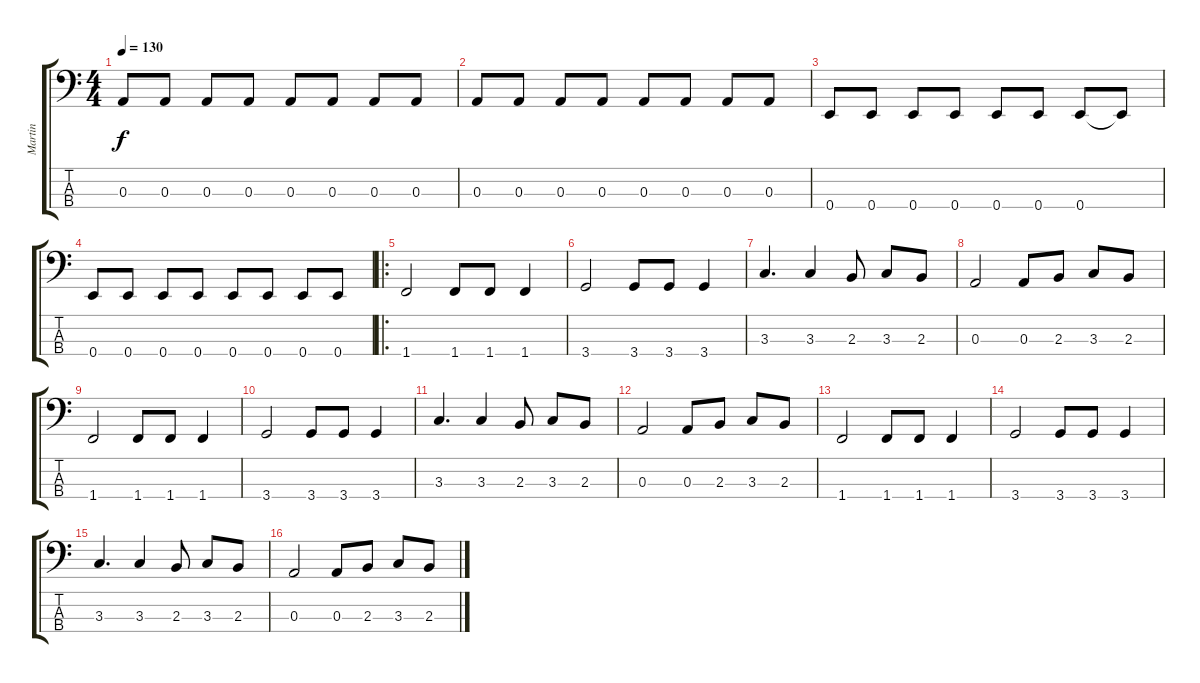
\track ("Martin" "Martin") {instrument electricbasspick}
\staff {score tabs}
\tuning (G2 D2 A1 E1) {hide}
\ts (4 4)
\tempo 130
\clef f4
\ks c
0.3.8{dy f} 0.3.8 0.3.8 0.3.8 0.3.8 0.3.8 0.3.8 0.3.8 |
0.3.8 0.3.8 0.3.8 0.3.8 0.3.8 0.3.8 0.3.8 0.3.8 |
0.4.8 0.4.8 0.4.8 0.4.8 0.4.8 0.4.8 0.4.8 0.4{t}.8 |
0.4.8 0.4.8 0.4.8 0.4.8 0.4.8 0.4.8 0.4.8 0.4.8 |
\ro
1.4.2 1.4.8 1.4.8 1.4.4 |
3.4.2 3.4.8 3.4.8 3.4.4 |
3.3.4{d} 3.3.4 2.3.8 3.3.8 2.3.8 |
0.3.2 0.3.8 2.3.8 3.3.8 2.3.8 |
1.4.2 1.4.8 1.4.8 1.4.4 |
3.4.2 3.4.8 3.4.8 3.4.4 |
3.3.4{d} 3.3.4 2.3.8 3.3.8 2.3.8 |
0.3.2 0.3.8 2.3.8 3.3.8 2.3.8 |
1.4.2 1.4.8 1.4.8 1.4.4 |
3.4.2 3.4.8 3.4.8 3.4.4 |
3.3.4{d} 3.3.4 2.3.8 3.3.8 2.3.8 |
0.3.2 0.3.8 2.3.8 3.3.8 2.3.8
